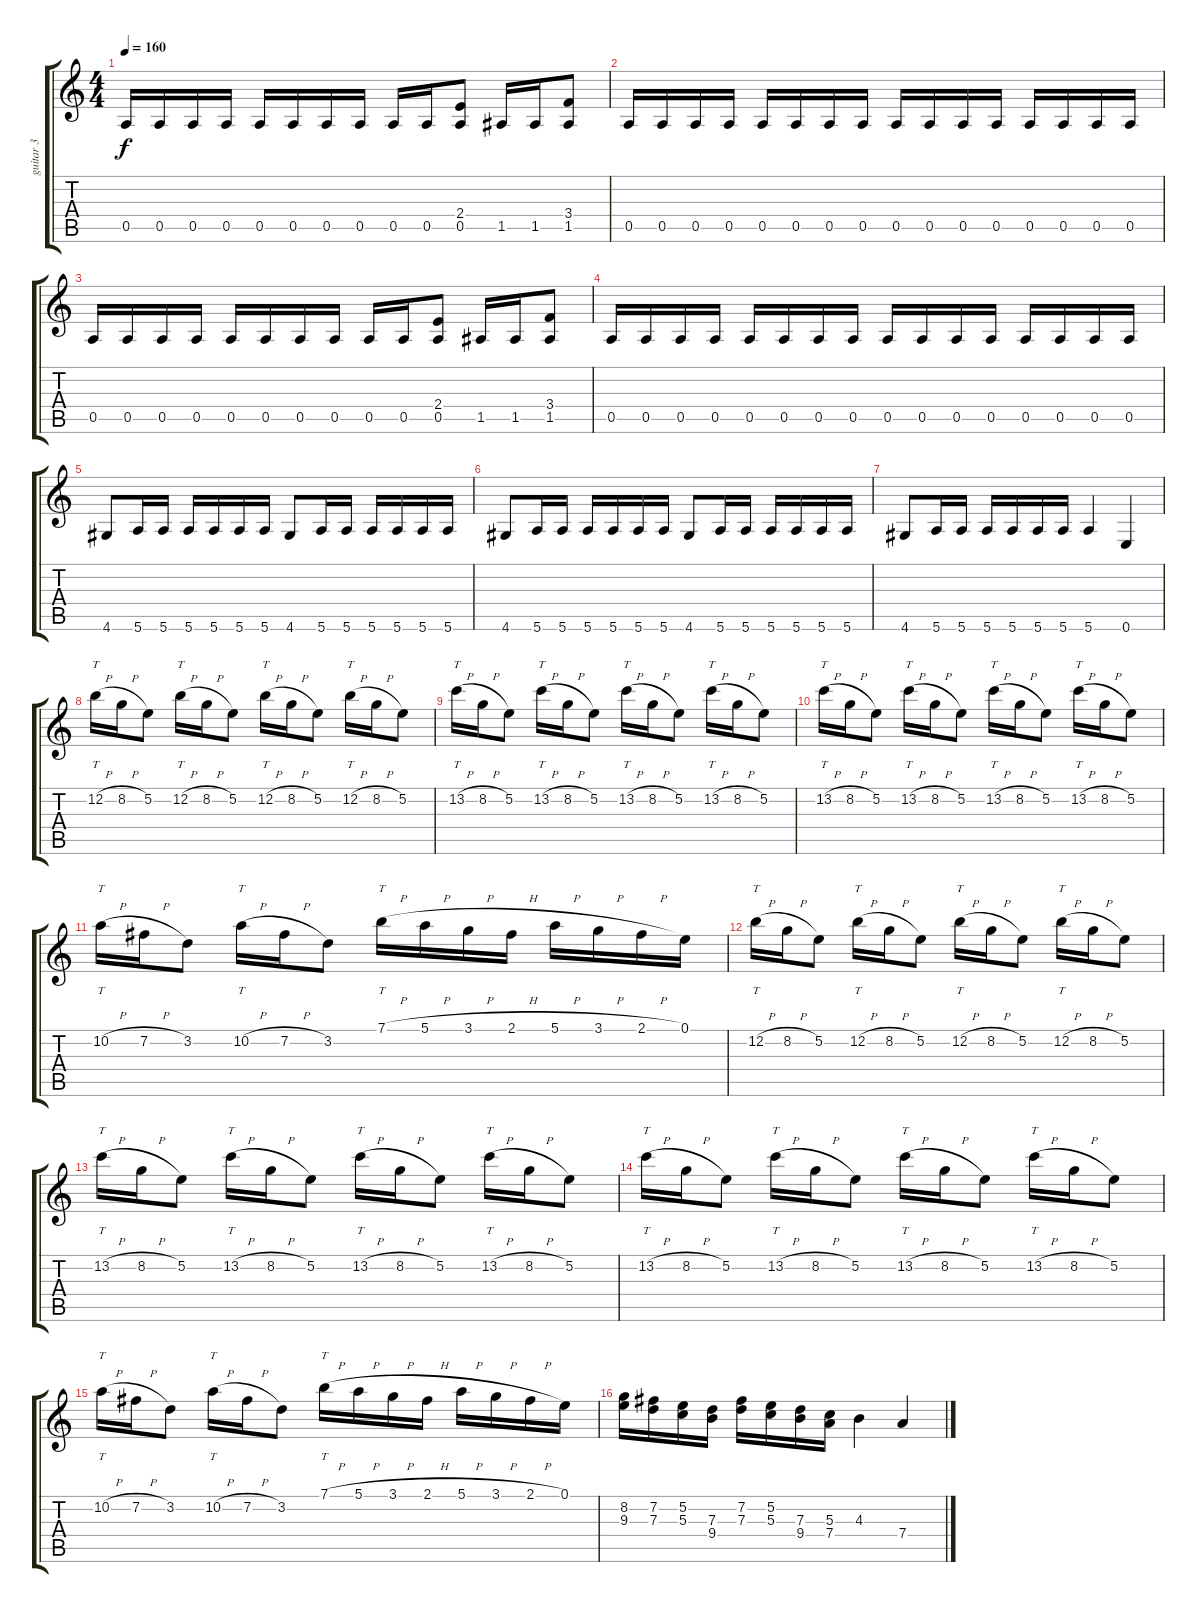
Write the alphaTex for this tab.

\track ("guitar 3" "guitar 3") {instrument overdrivenguitar}
\staff {score tabs}
\tuning (E4 B3 G3 D3 A2 E2) {hide}
\ts (4 4)
\tempo 160
\clef g2
\ks c
0.5.16{dy f} 0.5.16 0.5.16 0.5.16 0.5.16 0.5.16 0.5.16 0.5.16 0.5.16 0.5.16 (2.4 0.5).8 1.5.16 1.5.16 (3.4 1.5).8 |
0.5.16 0.5.16 0.5.16 0.5.16 0.5.16 0.5.16 0.5.16 0.5.16 0.5.16 0.5.16 0.5.16 0.5.16 0.5.16 0.5.16 0.5.16 0.5.16 |
0.5.16 0.5.16 0.5.16 0.5.16 0.5.16 0.5.16 0.5.16 0.5.16 0.5.16 0.5.16 (2.4 0.5).8 1.5.16 1.5.16 (3.4 1.5).8 |
0.5.16 0.5.16 0.5.16 0.5.16 0.5.16 0.5.16 0.5.16 0.5.16 0.5.16 0.5.16 0.5.16 0.5.16 0.5.16 0.5.16 0.5.16 0.5.16 |
4.6.8 5.6.16 5.6.16 5.6.16 5.6.16 5.6.16 5.6.16 4.6.8 5.6.16 5.6.16 5.6.16 5.6.16 5.6.16 5.6.16 |
4.6.8 5.6.16 5.6.16 5.6.16 5.6.16 5.6.16 5.6.16 4.6.8 5.6.16 5.6.16 5.6.16 5.6.16 5.6.16 5.6.16 |
4.6.8 5.6.16 5.6.16 5.6.16 5.6.16 5.6.16 5.6.16 5.6.4 0.6.4 |
12.2{h}.16{tt} 8.2{h}.16 5.2.8 12.2{h}.16{tt} 8.2{h}.16 5.2.8 12.2{h}.16{tt} 8.2{h}.16 5.2.8 12.2{h}.16{tt} 8.2{h}.16 5.2.8 |
13.2{h}.16{tt} 8.2{h}.16 5.2.8 13.2{h}.16{tt} 8.2{h}.16 5.2.8 13.2{h}.16{tt} 8.2{h}.16 5.2.8 13.2{h}.16{tt} 8.2{h}.16 5.2.8 |
13.2{h}.16{tt} 8.2{h}.16 5.2.8 13.2{h}.16{tt} 8.2{h}.16 5.2.8 13.2{h}.16{tt} 8.2{h}.16 5.2.8 13.2{h}.16{tt} 8.2{h}.16 5.2.8 |
10.2{h}.16{tt} 7.2{h}.16 3.2.8 10.2{h}.16{tt} 7.2{h}.16 3.2.8 7.1{h}.16{tt} 5.1{h}.16 3.1{h}.16 2.1{h}.16 5.1{h}.16 3.1{h}.16 2.1{h}.16 0.1.16 |
12.2{h}.16{tt} 8.2{h}.16 5.2.8 12.2{h}.16{tt} 8.2{h}.16 5.2.8 12.2{h}.16{tt} 8.2{h}.16 5.2.8 12.2{h}.16{tt} 8.2{h}.16 5.2.8 |
13.2{h}.16{tt} 8.2{h}.16 5.2.8 13.2{h}.16{tt} 8.2{h}.16 5.2.8 13.2{h}.16{tt} 8.2{h}.16 5.2.8 13.2{h}.16{tt} 8.2{h}.16 5.2.8 |
13.2{h}.16{tt} 8.2{h}.16 5.2.8 13.2{h}.16{tt} 8.2{h}.16 5.2.8 13.2{h}.16{tt} 8.2{h}.16 5.2.8 13.2{h}.16{tt} 8.2{h}.16 5.2.8 |
10.2{h}.16{tt} 7.2{h}.16 3.2.8 10.2{h}.16{tt} 7.2{h}.16 3.2.8 7.1{h}.16{tt} 5.1{h}.16 3.1{h}.16 2.1{h}.16 5.1{h}.16 3.1{h}.16 2.1{h}.16 0.1.16 |
(8.2 9.3).16 (7.2 7.3).16 (5.2 5.3).16 (7.3 9.4).16 (7.2 7.3).16 (5.2 5.3).16 (7.3 9.4).16 (5.3 7.4).16 4.3.4 7.4.4
